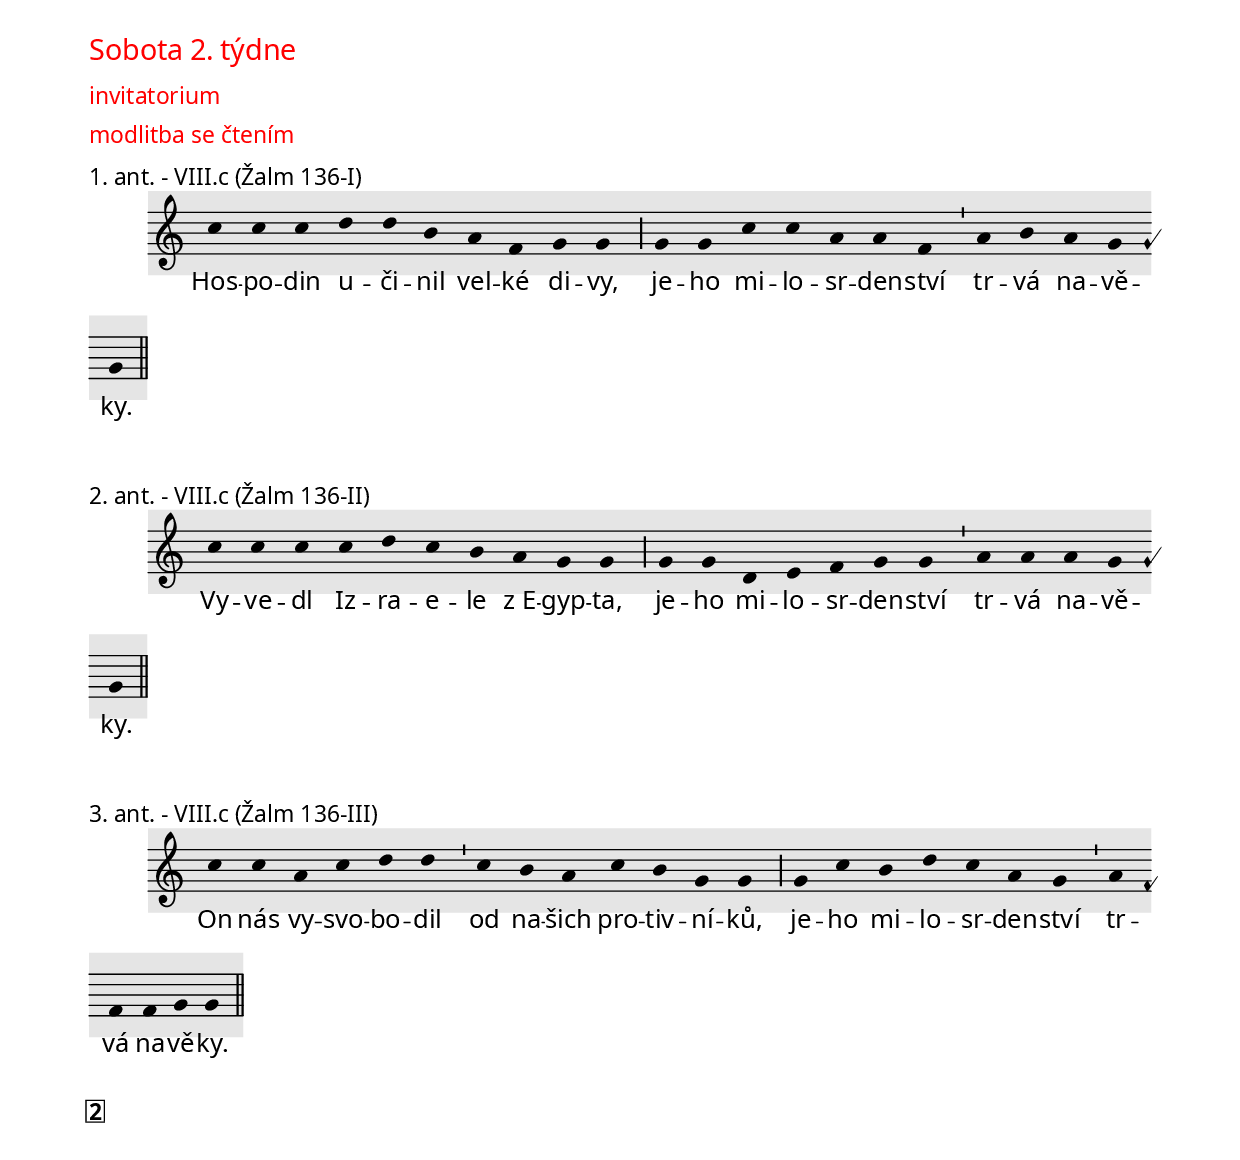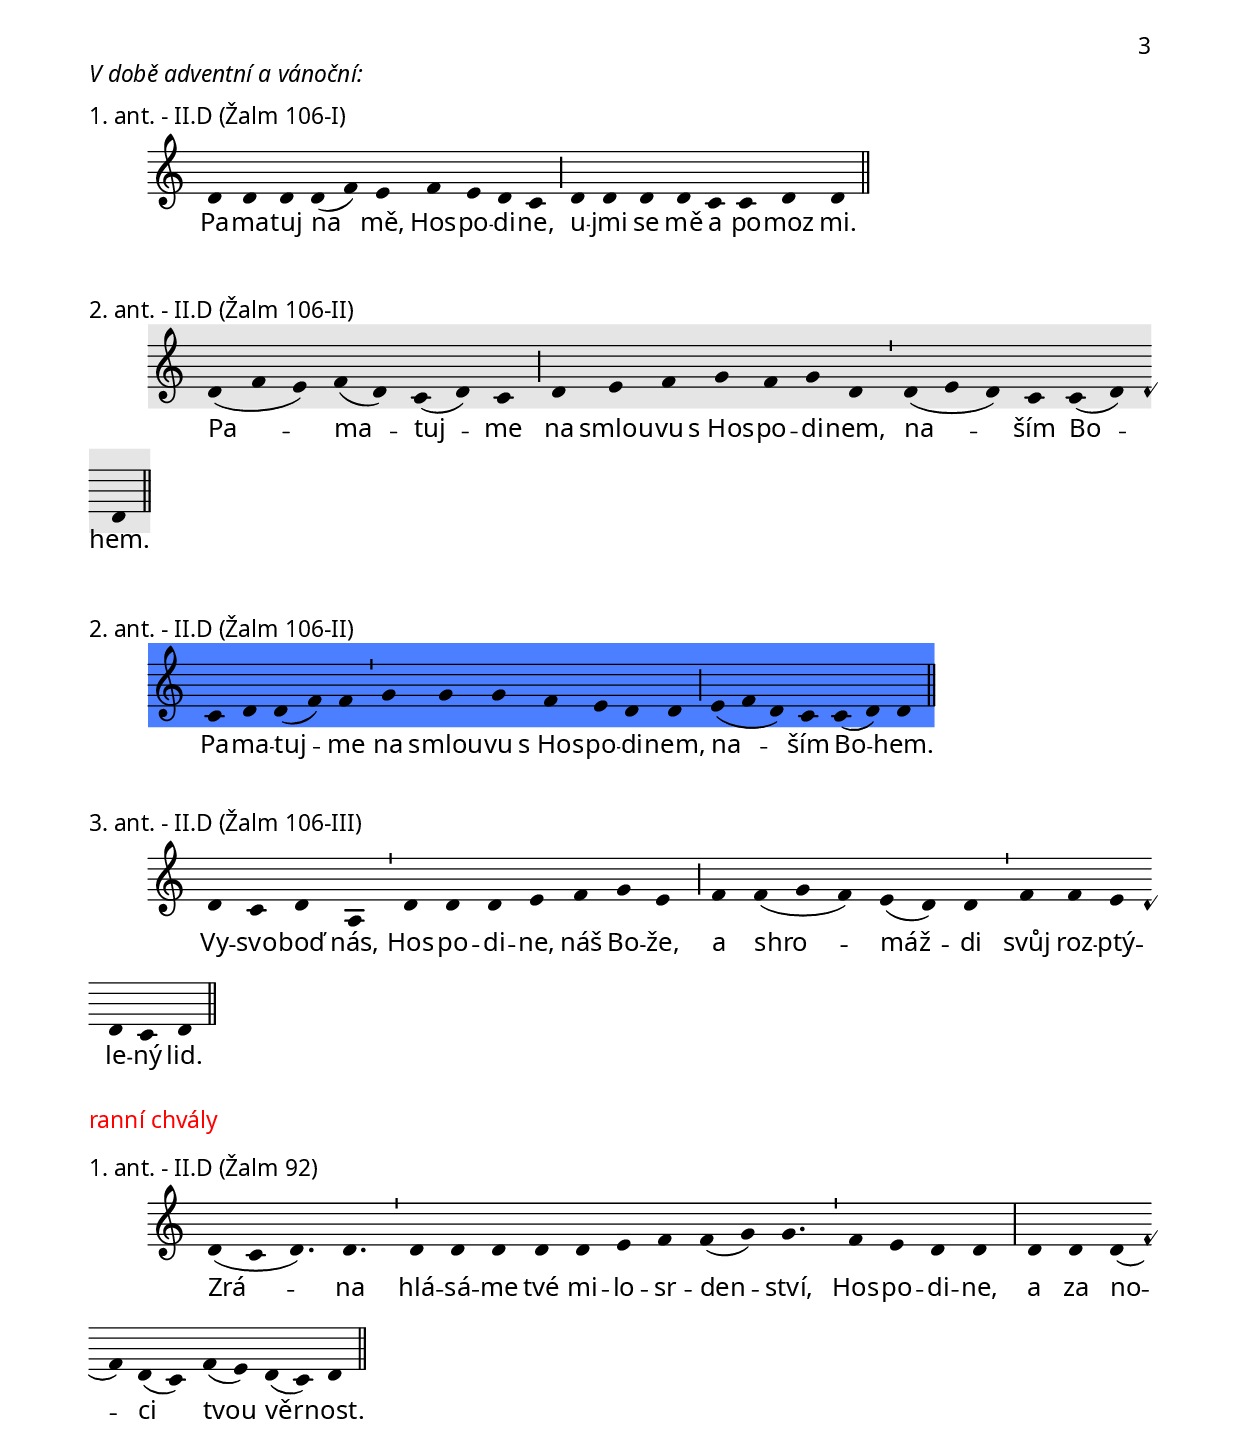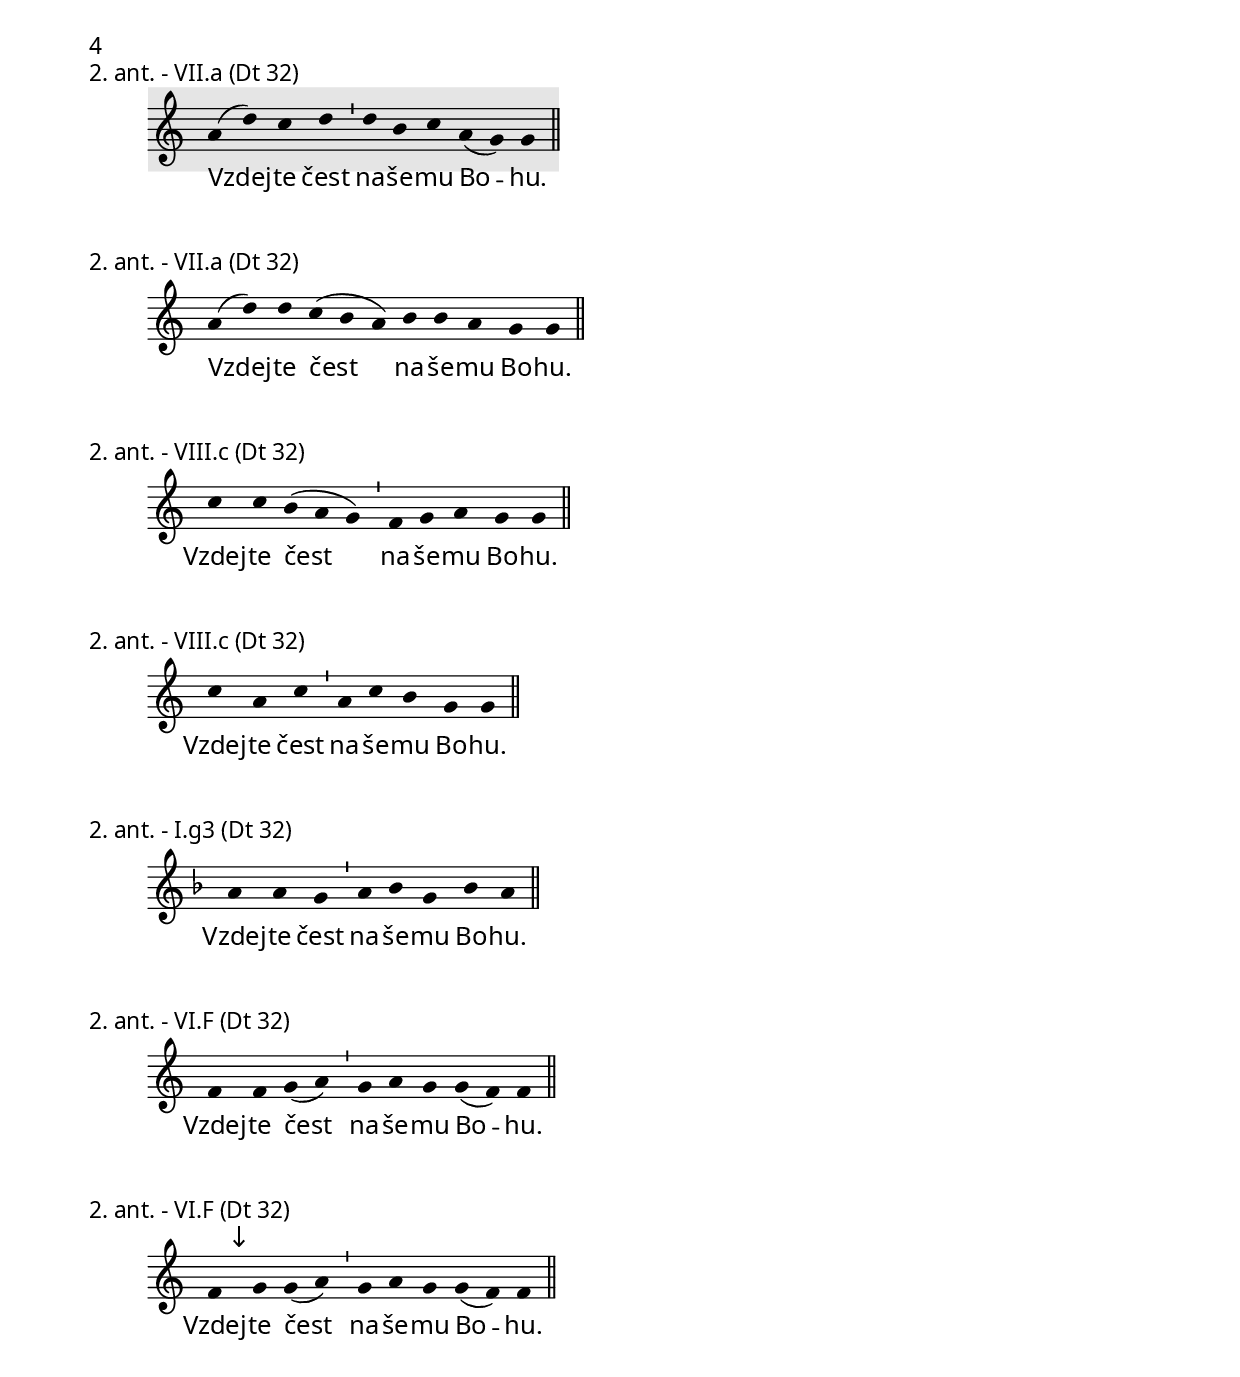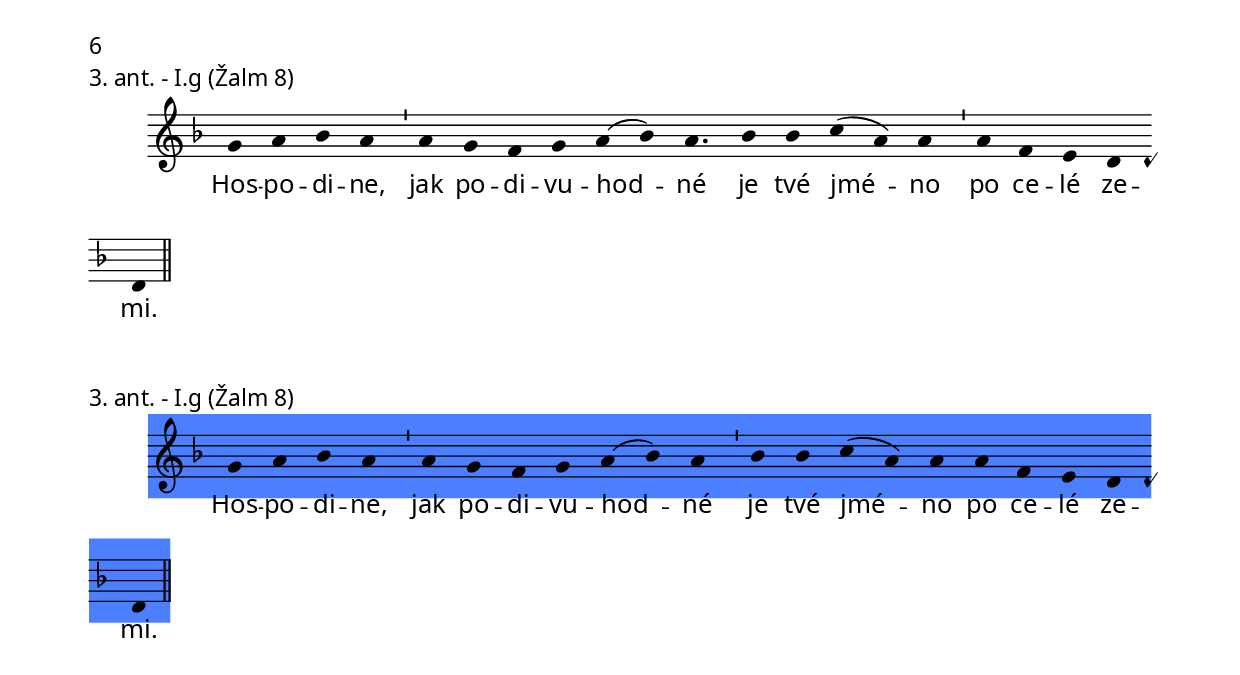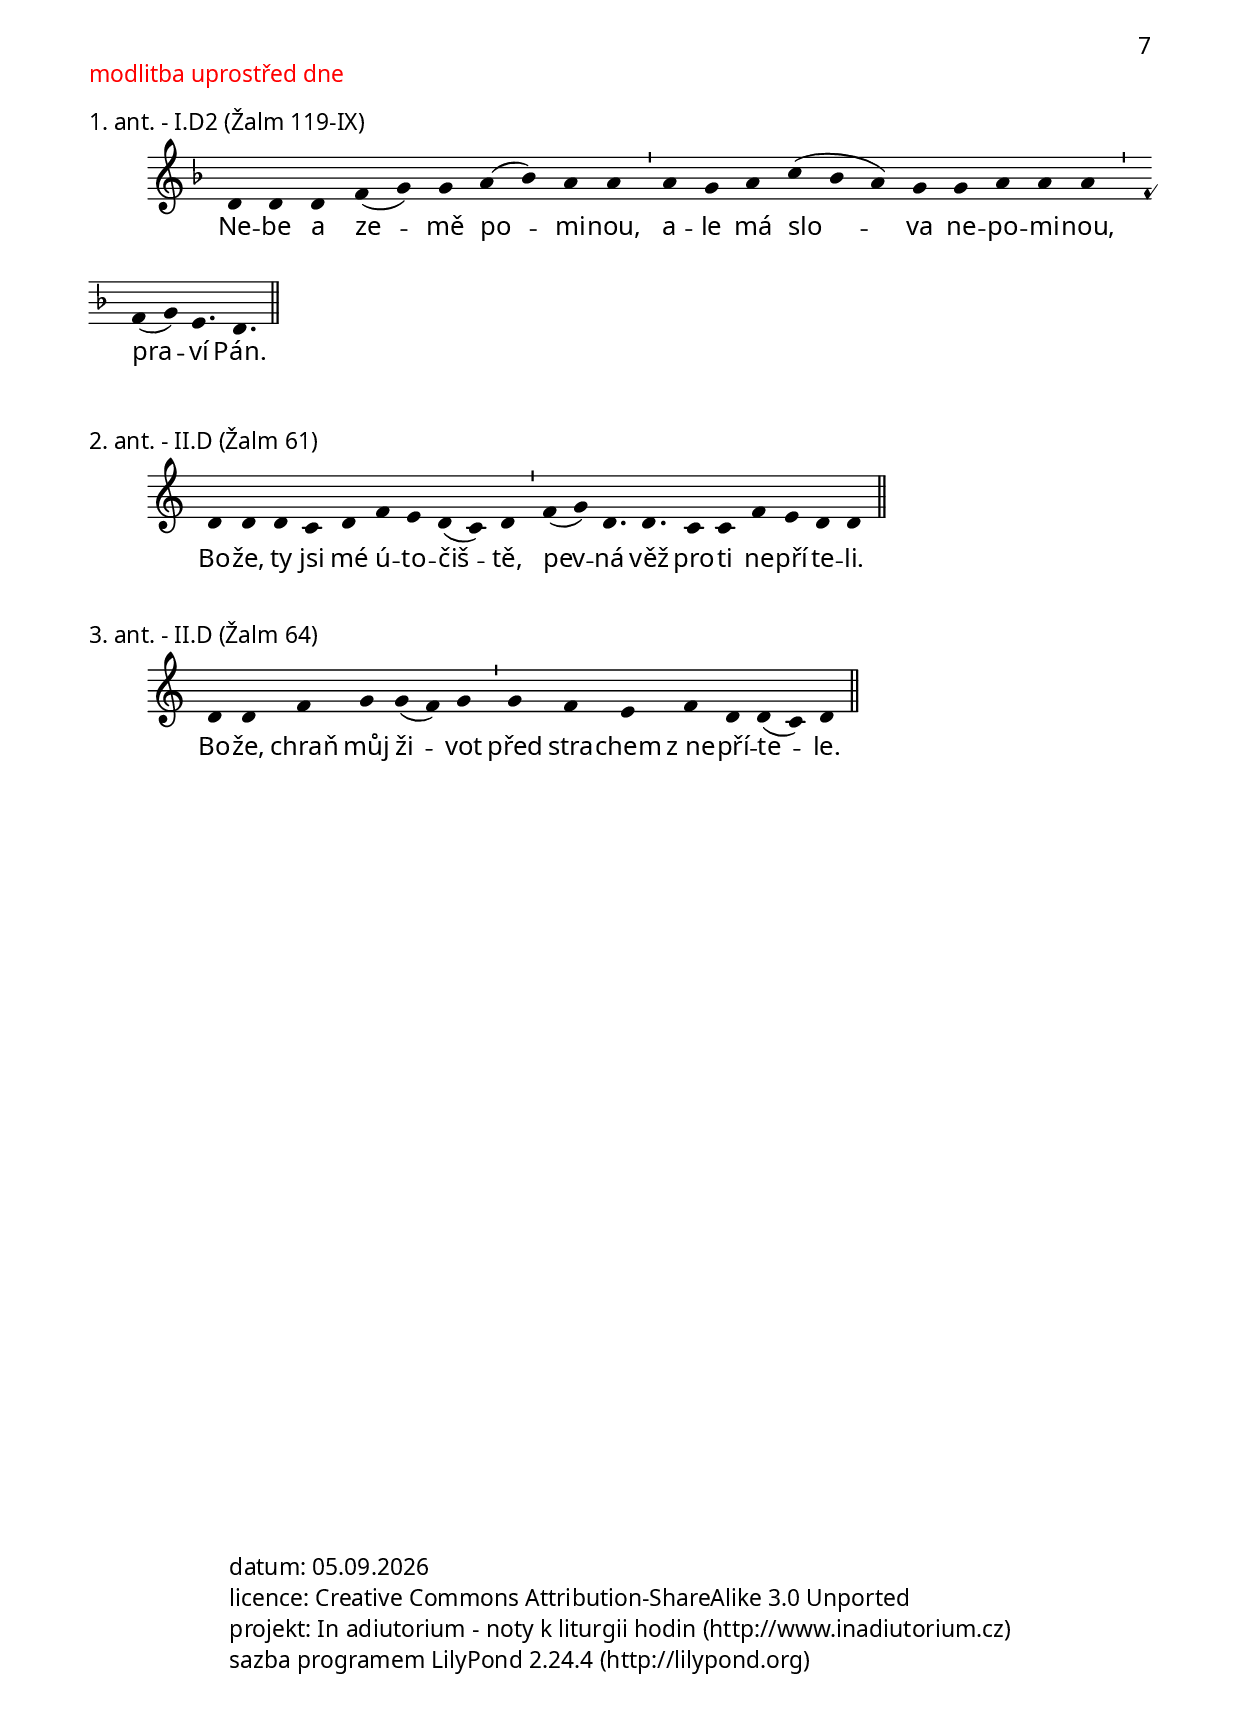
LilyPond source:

\include "../spolecne.ly"

\markup {\nadpisDen {Sobota 2. týdne}}

\markup {\nadpisHodinka {"invitatorium"}}

%\score { \tIIsobotaInvitatorium }

\markup {\nadpisHodinka {"modlitba se čtením"}}

% zalm neni nevhodne zpivat responsorialne;
% pak kantor zpiva prvni polovinu kazdeho verse
% * na druhou polovinu napevu VIII.G
% * nebo treba ||c|| ǵ (g) g
% a chor odpovida druhou polovinou antifony

\score {
  \relative c'' {
    \zvyraznovacSedy
    \choralniRezim
    c4 c c d d b a f g g \barMaior
    g4 g c c a a f \barMin a b a g g \barFinalis
  }
  \addlyrics {
    Hos -- po -- din u -- či -- nil vel -- ké di -- vy,
    je -- ho mi -- lo -- sr -- den -- ství tr -- vá na -- vě -- ky.
  }
  \header {
    quid = "1. ant."
    modus = "VIII"
    differentia = "c"
    psalmus = "Žalm 136-I"
    id = ""
    piece = \markup {\sestavTitulek}
  }
}

\score {
  \relative c'' {
    \zvyraznovacSedy
    \choralniRezim
    c4 c c c d c b a g g \barMaior
    g g d e f g g \barMin a a a g g \barFinalis
  }
  \addlyrics {
    Vy -- ve -- dl Iz -- ra -- e -- le z_E -- gyp -- ta,
    je -- ho mi -- lo -- sr -- den -- ství tr -- vá na -- vě -- ky.
  }
  \header {
    quid = "2. ant."
    modus = "VIII"
    differentia = "c"
    psalmus = "Žalm 136-II"
    id = ""
    piece = \markup {\sestavTitulek}
  }
}

\score {
  \relative c'' {
    \zvyraznovacSedy
    \choralniRezim
    c c a c d d \barMin c b a c b g g \barMaior
    g c b d c a g \barMin a f f g g \barFinalis
  }
  \addlyrics {
    On nás vy -- svo -- bo -- dil od na -- šich pro -- tiv -- ní -- ků,
    je -- ho mi -- lo -- sr -- den -- ství tr -- vá na -- vě -- ky.
  }
  \header {
    quid = "3. ant."
    modus = "VIII"
    differentia = "c"
    psalmus = "Žalm 136-III"
    id = ""
    piece = \markup {\sestavTitulek}
  }
}

\markup\nadpisSkupiny 2

\score {
  \relative c' {
    \zvyraznovacModry
    \choralniRezim
    f4 f g a a a g f g( a) g \barMaior
    g f a g f e d \barMin
    f g g f f \barFinalis
  }
  \addlyrics {
    Hos -- po -- din u -- či -- nil vel -- ké di -- vy,
    je -- ho mi -- lo -- sr -- den -- ství
    tr -- vá na -- vě -- ky.
  }
  \header {
    quid = "1. ant."
    modus = "VI"
    differentia = "F"
    psalmus = "Žalm 136-I"
    id = "mc-b-ant1"
    piece = \markup {\sestavTitulek}
  }
}

\score {
  \relative c'' {
    \zvyraznovacModry
    \choralniRezim
    \key f \major
    a4 g f a a g a a( bes) a a( g f) \barMaior
    g f a g f e d \barMin
    f g g f f \barFinalis
  }
  \addlyrics {
    Vy -- ve -- dl Iz -- ra -- e -- le z_E -- gyp -- ta,_*
    je -- ho mi -- lo -- sr -- den -- ství
    tr -- vá na -- vě -- ky.
  }
  \header {
    quid = "2. ant."
    modus = "VI"
    differentia = "F"
    psalmus = "Žalm 136-II"
    fial = "velikonoce_velikonocnioktav.ly#pa-mc-a2?-aleluja"
    id = "mc-b-ant2"
    piece = \markup {\sestavTitulek}
  }
}

\score {
  \relative c'' {
    \zvyraznovacModry
    \choralniRezim
    a4 a f g a a \barMin
    a bes a g f g g \barMaior
    g f a g f e d \barMin
    f g g f f \barFinalis
  }
  \addlyrics {
    On nás vy -- svo -- bo -- dil
    od na -- šich pro -- tiv -- ní -- ků,
    je -- ho mi -- lo -- sr -- den -- ství
    tr -- vá na -- vě -- ky.
  }
  \header {
    quid = "3. ant."
    modus = "VI"
    differentia = "F"
    psalmus = "Žalm 136-III"
    id = "mc-b-ant3"
    piece = \markup {\sestavTitulek}
  }
}

\pageBreak

\markup\italic{V době adventní a vánoční:}

\score {
  \relative c' {
    \choralniRezim
    d4 d d d( f) e f e d c \barMaior
    d d d d c c d d \barFinalis
  }
  \addlyrics {
    Pa -- ma -- tuj na mě, Hos -- po -- di -- ne,
    u -- jmi se mě a po -- moz mi.
  }
  \header {
    quid = "1. ant."
    modus = "II"
    differentia = "D"
    psalmus = "Žalm 106-I"
    id = ""
    piece = \markup {\sestavTitulek}
  }
}

\score {
  \relative c' {
    \zvyraznovacSedy
    \choralniRezim
    d4( f e) f( d) c( d) c \barMaior
    d e f g f g d \barMin
    d( e d) c c( d) d \barFinalis
  }
  \addlyrics {
    Pa -- ma -- tuj -- me
    na smlou -- vu s_Hos -- po -- di -- nem,
    na -- ším Bo -- hem.
  }
  \header {
    quid = "2. ant."
    modus = "II"
    differentia = "D"
    psalmus = "Žalm 106-II"
    id = ""
    piece = \markup {\sestavTitulek}
  }
}

\score {
  \relative c' {
    \zvyraznovacModry
    \choralniRezim
    c4 d d( f) f \barMin
    g g g f e d d \barMaior
    e( f d) c c( d) d \barFinalis
  }
  \addlyrics {
    Pa -- ma -- tuj -- me
    na smlou -- vu s_Hos -- po -- di -- nem,
    na -- ším Bo -- hem.

    % aleluja v breviari neni
  }
  \header {
    quid = "2. ant."
    modus = "II"
    differentia = "D"
    psalmus = "Žalm 106-II"
    id = "mc-a-ant2"
    piece = \markup {\sestavTitulek}
  }
}

\score {
  \relative c' {
    \choralniRezim
    d4 c d a \barMin d d d e f g e \barMaior
    f f( g f) e( d) d \barMin f f e d c d \barFinalis
  }
  \addlyrics {
    Vy -- svo -- boď nás, Hos -- po -- di -- ne, náš Bo -- že,
    a shro -- máž -- di svůj roz -- ptý -- le -- ný lid.
  }
  \header {
    quid = "3. ant."
    modus = "II"
    differentia = "D"
    psalmus = "Žalm 106-III"
    id = ""
    piece = \markup {\sestavTitulek}
  }
}

\markup {\nadpisHodinka {"ranní chvály"}}

\score {
  \relative c' {
    \choralniRezim
    d4( c d4.) d \barMin d4 d d d d e f f( g) g4. \barMin
    f4 e d d \barMax
    d4 d d( f) d( c) f( e) d( c) d \barFinalis
  }
  \addlyrics {
    Zrá -- na hlá -- sá -- me tvé mi -- lo -- sr -- den -- ství,
    Hos -- po -- di -- ne,
    a za no -- ci tvou věr -- nost.
  }
  \header {
    quid = "1. ant."
    modus = "II"
    differentia = "D"
    psalmus = "Žalm 92"
    id = "rch-ant1"
    piece = \markup {\sestavTitulek}
  }
}

\pageBreak

\score {
  \relative c'' {
    \zvyraznovacSedy
    \choralniRezim
    a4( d) c d \barMin d b c a( g) g \barFinalis
  }
  \addlyrics {
    Vzdej -- te čest na -- še -- mu Bo -- hu.
  }
  \header {
    quid = "2. ant."
    modus = "VII"
    differentia = "a"
    psalmus = "Dt 32"
    id = "rch-ant2"
    piece = \markup {\sestavTitulek}
  }
}

\score {
  \relative c'' {
    \choralniRezim
    a4( d) d c( b a) b b a g g \barFinalis
  }
  \addlyrics {
    Vzdej -- te čest na -- še -- mu Bo -- hu.
  }
  \header {
    quid = "2. ant."
    modus = "VII"
    differentia = "a"
    psalmus = "Dt 32"
    id = "rch-ant2"
    piece = \markup {\sestavTitulek}
  }
}

\score {
  \relative c'' {
    \choralniRezim
    c4 c b( a g) \barMin
    f g a g g \barFinalis
  }
  \addlyrics {
    Vzdej -- te čest na -- še -- mu Bo -- hu.
  }
  \header {
    quid = "2. ant."
    modus = "VIII"
    differentia = "c"
    psalmus = "Dt 32"
    id = "rch-ant2"
    piece = \markup {\sestavTitulek}
  }
}

\score {
  \relative c'' {
    \choralniRezim
    c4 a c \barMin
    a c b g g \barFinalis
  }
  \addlyrics {
    Vzdej -- te čest na -- še -- mu Bo -- hu.
  }
  \header {
    quid = "2. ant."
    modus = "VIII"
    differentia = "c"
    psalmus = "Dt 32"
    id = "rch-ant2"
    piece = \markup {\sestavTitulek}
  }
}

\score {
  \relative c'' {
    \key f \major
    \choralniRezim
    a4 a g \barMin
    a bes g bes a \barFinalis
  }
  \addlyrics {
    Vzdej -- te čest na -- še -- mu Bo -- hu.
  }
  \header {
    quid = "2. ant."
    modus = "I"
    differentia = "g3"
    psalmus = "Dt 32"
    id = "rch-ant2"
    piece = \markup {\sestavTitulek}
  }
}

\score {
  \relative c' {
    \choralniRezim
    f4 f g( a) \barMin
    g a g g( f) f \barFinalis
  }
  \addlyrics {
    Vzdej -- te čest na -- še -- mu Bo -- hu.
  }
  \header {
    quid = "2. ant."
    modus = "VI"
    differentia = "F"
    psalmus = "Dt 32"
    id = "rch-ant2"
    piece = \markup {\sestavTitulek}
  }
}

\score {
  \relative c' {
    \choralniRezim
    f4 \mark\sipka g g( a) \barMin
    g a g g( f) f \barFinalis
  }
  \addlyrics {
    Vzdej -- te čest na -- še -- mu Bo -- hu.
  }
  \header {
    quid = "2. ant."
    modus = "VI"
    differentia = "F"
    psalmus = "Dt 32"
    id = "rch-ant2"
    piece = \markup {\sestavTitulek}
  }
}

\score {
  \relative c'' {
    \choralniRezim
    a4 g a \barMin
    f a g g( f) f \barFinalis
  }
  \addlyrics {
    Vzdej -- te čest na -- še -- mu Bo -- hu.
  }
  \header {
    quid = "2. ant."
    modus = "VI"
    differentia = "F"
    psalmus = "Dt 32"
    id = "rch-ant2"
    piece = \markup {\sestavTitulek}
  }
}

\score {
  \relative c'' {
    \zvyraznovacModry
    \choralniRezim
    a4 g a( g) \barMin
    f f g g( f) f \barFinalis
  }
  \addlyrics {
    Vzdej -- te čest na -- še -- mu Bo -- hu.
  }
  \header {
    quid = "2. ant."
    modus = "VI"
    differentia = "F"
    psalmus = "Dt 32"
    id = "rch-ant2"
    piece = \markup {\sestavTitulek}
  }
}

\score {
  \relative c'' {
    \key f \major
    \choralniRezim
    a4( bes) g a \barMin
    g f a g( f) f \barFinalis
  }
  \addlyrics {
    Vzdej -- te čest na -- še -- mu Bo -- hu.
  }
  \header {
    quid = "2. ant."
    modus = "VI"
    differentia = "F"
    psalmus = "Dt 32"
    id = "rch-ant2"
    piece = \markup {\sestavTitulek}
  }
}

\score {
  \relative c'' {
    \key f \major
    \choralniRezim
    a4( bes) g a \barMin
    f g a g( f) f \barFinalis
  }
  \addlyrics {
    Vzdej -- te čest na -- še -- mu Bo -- hu.
  }
  \header {
    quid = "2. ant."
    modus = "VI"
    differentia = "F"
    psalmus = "Dt 32"
    id = "rch-ant2"
    piece = \markup {\sestavTitulek}
  }
}

\score {
  \relative c'' {
    \choralniRezim
    a4 f g \barMin
    g a g f f \barFinalis
  }
  \addlyrics {
    Vzdej -- te čest na -- še -- mu Bo -- hu.
  }
  \header {
    quid = "2. ant."
    modus = "VI"
    differentia = "F"
    psalmus = "Dt 32"
    id = "rch-ant2"
    piece = \markup {\sestavTitulek}
  }
}

\score {
  \relative c' {
    \choralniRezim
    \mark\sipka d4 f g \barMin
    g a g f f \barFinalis
  }
  \addlyrics {
    Vzdej -- te čest na -- še -- mu Bo -- hu.
  }
  \header {
    quid = "2. ant."
    modus = "VI"
    differentia = "F"
    psalmus = "Dt 32"
    id = "rch-ant2"
    piece = \markup {\sestavTitulek}
  }
}

\score {
  \relative c' {
    \choralniRezim
    \mark\sipka f4( d) f g \barMin
    g a g f f \barFinalis
  }
  \addlyrics {
    Vzdej -- te čest na -- še -- mu Bo -- hu.
  }
  \header {
    quid = "2. ant."
    modus = "VI"
    differentia = "F"
    psalmus = "Dt 32"
    id = "rch-ant2"
    piece = \markup {\sestavTitulek}
  }
}

\pageBreak

\score {
  \relative c'' {
    \choralniRezim
    \key f \major
    g4 a bes a \barMin a g f g a( bes) a4. bes4 bes c( a) a \barMin
    a f e d d \barFinalis
  }
  \addlyrics {
    Hos -- po -- di -- ne, jak po -- di -- vu -- hod -- né
    je tvé jmé -- no po ce -- lé ze -- mi.
  }
  \header {
    quid = "3. ant."
    modus = "I"
    differentia = "g"
    psalmus = "Žalm 8"
    id = "rch-ant3"
    piece = \markup {\sestavTitulek}
  }
}

\score {
  \relative c'' {
    \zvyraznovacModry
    \choralniRezim
    \key f \major
    g4 a bes a \barMin
    a g f g a( bes) a \barMin
    bes bes c( a) a a f e d d \barFinalis
  }
  \addlyrics {
    Hos -- po -- di -- ne,
    jak po -- di -- vu -- hod -- né
    je tvé jmé -- no po ce -- lé ze -- mi.
  }
  \header {
    quid = "3. ant."
    modus = "I"
    differentia = "g"
    psalmus = "Žalm 8"
    placet = "je přijatelný krok na _je_?"
    id = "rch-ant3"
    piece = \markup {\sestavTitulek}
  }
}

\pageBreak

%\score { \tIIsobotaAntBenedictus }

\markup {\nadpisHodinka {"modlitba uprostřed dne"}}

\score {
  \relative c' {
    \choralniRezim
    \key f \major
    d4 d d f( g) g a( bes) a a \barMin
    a g a c( bes a) g g a a a \barMin
    f( g) e4. d \barFinalis
  }
  \addlyrics {
    Ne -- be a ze -- mě po -- mi -- nou, a -- le má slo -- va ne -- po -- mi -- nou,
    pra -- ví Pán.
  }
  \header {
    quid = "1. ant."
    modus = "I"
    differentia = "D2"
    psalmus = "Žalm 119-IX"
    id = "up-ant1"
    piece = \markup {\sestavTitulek}
  }
}

\score {
  \relative c' {
    \choralniRezim
    d4 d d c d f e d( c) d \barMin f( g) d4. d c4 c f e d d \barFinalis
  }
  \addlyrics {
    Bo -- že, ty jsi mé ú -- to -- čiš -- tě,
    pev -- ná věž pro -- ti ne -- pří -- te -- li.
  }
  \header {
    quid = "2. ant."
    modus = "II"
    differentia = "D"
    psalmus = "Žalm 61"
    id = "up-ant2"
    piece = \markup {\sestavTitulek}
  }
}

\score {
  \relative c' {
    \choralniRezim
    d4 d f g g( f) g \barMin g f e f d d( c) d \barFinalis
  }
  \addlyrics {
    Bo -- že, chraň můj ži -- vot před stra -- chem z_ne -- pří -- te -- le.
  }
  \header {
    quid = "3. ant."
    modus = "II"
    differentia = "D"
    psalmus = "Žalm 64"
    id = "up-ant3"
    piece = \markup {\sestavTitulek}
  }
}
